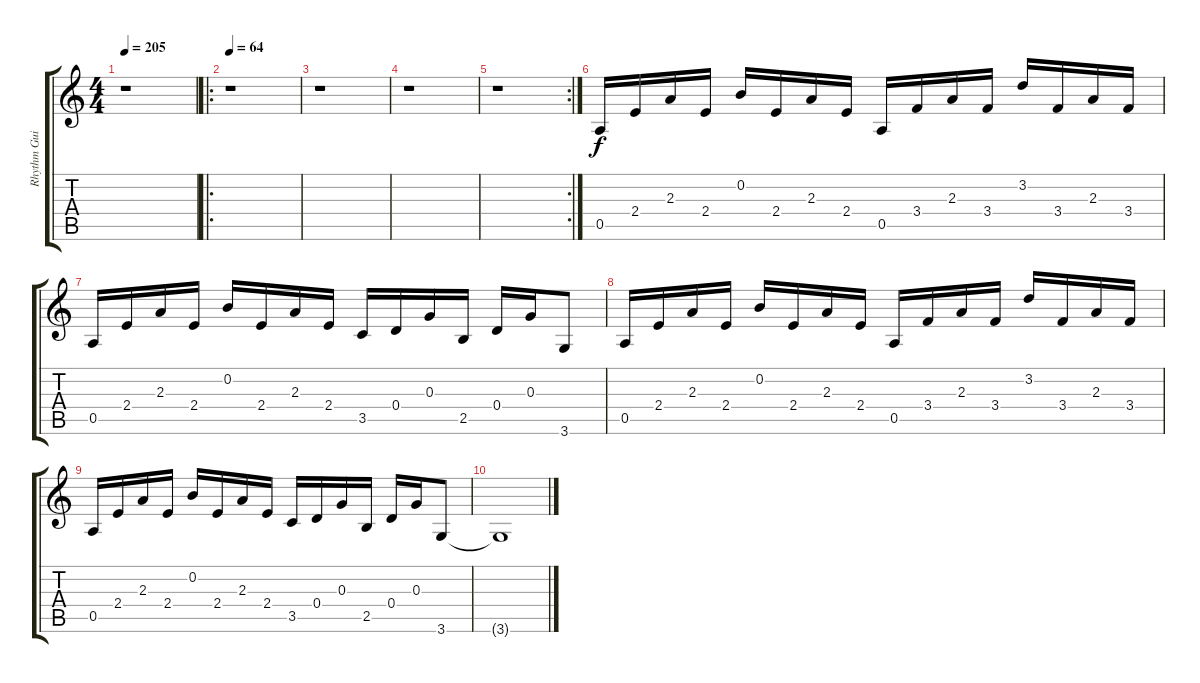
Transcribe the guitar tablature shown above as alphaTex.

\track ("Rhythm Guitar" "Rhythm Gui") {instrument electricguitarclean}
\staff {score tabs}
\tuning (E4 B3 G3 D3 A2 E2) {hide}
\ts (4 4)
\tempo 205
\clef g2
\ks c
r.1{dy f} |
\ro
\tempo 64
r.1 |
r.1 |
r.1 |
\rc 2
r.1 |
0.5.16 2.4.16 2.3.16 2.4.16 0.2.16 2.4.16 2.3.16 2.4.16 0.5.16 3.4.16 2.3.16 3.4.16 3.2.16 3.4.16 2.3.16 3.4.16 |
0.5.16 2.4.16 2.3.16 2.4.16 0.2.16 2.4.16 2.3.16 2.4.16 3.5.16 0.4.16 0.3.16 2.5.16 0.4.16 0.3.16 3.6.8 |
0.5.16 2.4.16 2.3.16 2.4.16 0.2.16 2.4.16 2.3.16 2.4.16 0.5.16 3.4.16 2.3.16 3.4.16 3.2.16 3.4.16 2.3.16 3.4.16 |
0.5.16 2.4.16 2.3.16 2.4.16 0.2.16 2.4.16 2.3.16 2.4.16 3.5.16 0.4.16 0.3.16 2.5.16 0.4.16 0.3.16 3.6.8 |
3.6{t}.1
